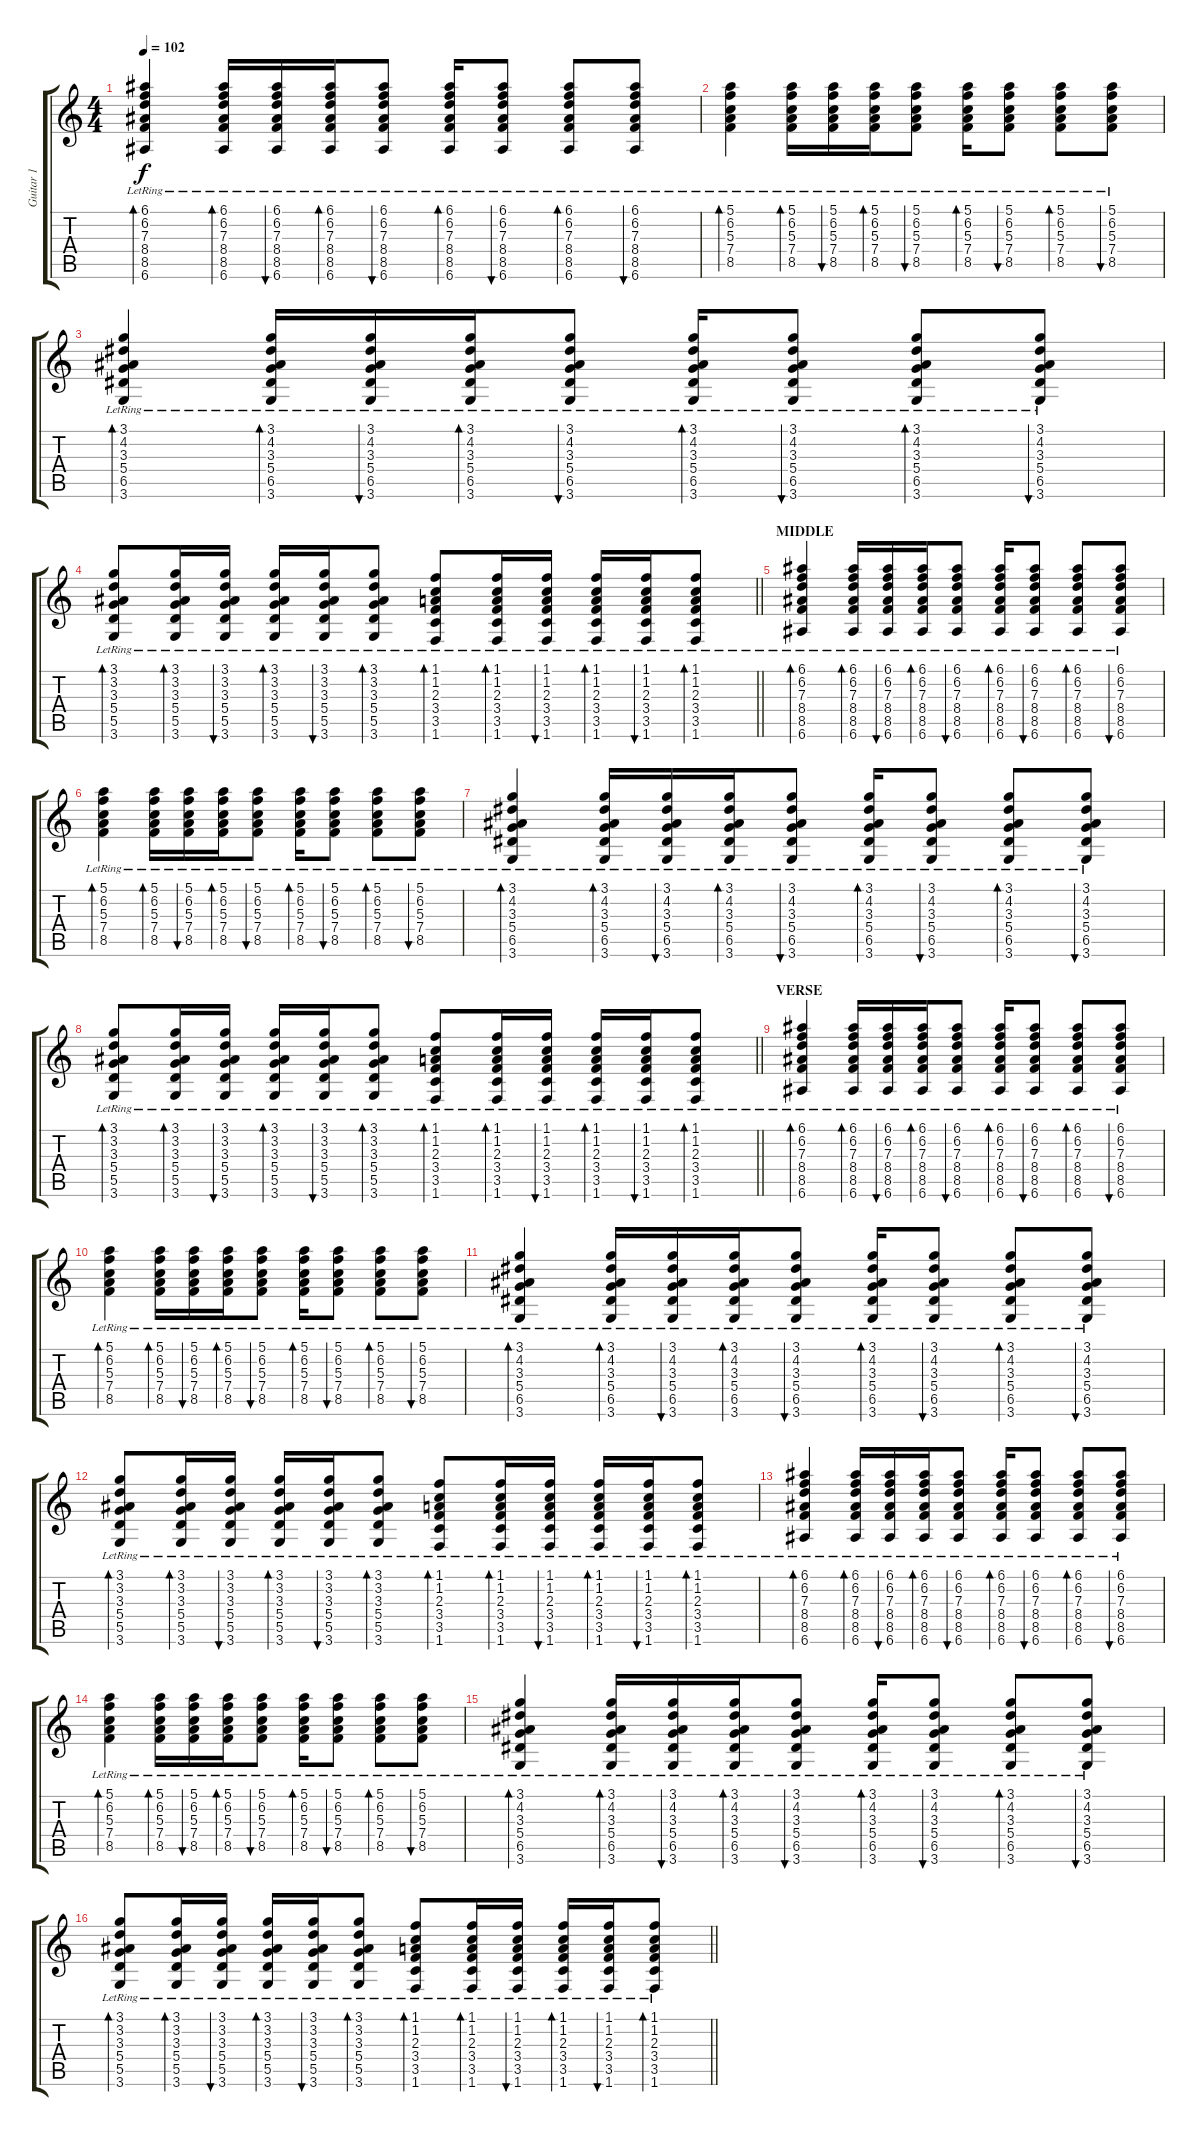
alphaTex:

\track ("Guitar 1" "Guitar 1") {instrument acousticguitarsteel}
\staff {score tabs}
\tuning (E4 B3 G3 D3 A2 E2) {hide}
\ts (4 4)
\tempo 102
\clef g2
\ks c
(6.1{lr} 6.2{lr} 7.3{lr} 8.4{lr} 8.5{lr} 6.6{lr}).4{bd 120 dy f} (6.1{lr} 6.2{lr} 7.3{lr} 8.4{lr} 8.5{lr} 6.6{lr}).16{bd 30} (6.1{lr} 6.2{lr} 7.3{lr} 8.4{lr} 8.5{lr} 6.6{lr}).16{bu 30} (6.1{lr} 6.2{lr} 7.3{lr} 8.4{lr} 8.5{lr} 6.6{lr}).16{bd 30} (6.1{lr} 6.2{lr} 7.3{lr} 8.4{lr} 8.5{lr} 6.6{lr}).8{bu 30} (6.1{lr} 6.2{lr} 7.3{lr} 8.4{lr} 8.5{lr} 6.6{lr}).16{bd 60} (6.1{lr} 6.2{lr} 7.3{lr} 8.4{lr} 8.5{lr} 6.6{lr}).8{bu 60} (6.1{lr} 6.2{lr} 7.3{lr} 8.4{lr} 8.5{lr} 6.6{lr}).8{bd 60} (6.1{lr} 6.2{lr} 7.3{lr} 8.4{lr} 8.5{lr} 6.6{lr}).8{bu 60} |
(5.1{lr} 6.2{lr} 5.3{lr} 7.4{lr} 8.5{lr}).4{bd 120} (5.1{lr} 6.2{lr} 5.3{lr} 7.4{lr} 8.5{lr}).16{bd 30} (5.1{lr} 6.2{lr} 5.3{lr} 7.4{lr} 8.5{lr}).16{bu 30} (5.1{lr} 6.2{lr} 5.3{lr} 7.4{lr} 8.5{lr}).16{bd 30} (5.1{lr} 6.2{lr} 5.3{lr} 7.4{lr} 8.5{lr}).8{bu 30} (5.1{lr} 6.2{lr} 5.3{lr} 7.4{lr} 8.5{lr}).16{bd 60} (5.1{lr} 6.2{lr} 5.3{lr} 7.4{lr} 8.5{lr}).8{bu 60} (5.1{lr} 6.2{lr} 5.3{lr} 7.4{lr} 8.5{lr}).8{bd 60} (5.1{lr} 6.2{lr} 5.3{lr} 7.4{lr} 8.5{lr}).8{bu 60} |
(3.1{lr} 4.2{lr} 3.3{lr} 5.4{lr} 6.5{lr} 3.6{lr}).4{bd 120} (3.1{lr} 4.2{lr} 3.3{lr} 5.4{lr} 6.5{lr} 3.6{lr}).16{bd 30} (3.1{lr} 4.2{lr} 3.3{lr} 5.4{lr} 6.5{lr} 3.6{lr}).16{bu 30} (3.1{lr} 4.2{lr} 3.3{lr} 5.4{lr} 6.5{lr} 3.6{lr}).16{bd 30} (3.1{lr} 4.2{lr} 3.3{lr} 5.4{lr} 6.5{lr} 3.6{lr}).8{bu 30} (3.1{lr} 4.2{lr} 3.3{lr} 5.4{lr} 6.5{lr} 3.6{lr}).16{bd 60} (3.1{lr} 4.2{lr} 3.3{lr} 5.4{lr} 6.5{lr} 3.6{lr}).8{bu 60} (3.1{lr} 4.2{lr} 3.3{lr} 5.4{lr} 6.5{lr} 3.6{lr}).8{bd 60} (3.1{lr} 4.2{lr} 3.3{lr} 5.4{lr} 6.5{lr} 3.6{lr}).8{bu 60} |
\barLineRight lightlight
(3.1{lr} 3.2{lr} 3.3{lr} 5.4{lr} 5.5{lr} 3.6{lr}).8{bd 60} (3.1{lr} 3.2{lr} 3.3{lr} 5.4{lr} 5.5{lr} 3.6{lr}).16{bd 30} (3.1{lr} 3.2{lr} 3.3{lr} 5.4{lr} 5.5{lr} 3.6{lr}).16{bu 30} (3.1{lr} 3.2{lr} 3.3{lr} 5.4{lr} 5.5{lr} 3.6{lr}).16{bd 30} (3.1{lr} 3.2{lr} 3.3{lr} 5.4{lr} 5.5{lr} 3.6{lr}).16{bu 30} (3.1{lr} 3.2{lr} 3.3{lr} 5.4{lr} 5.5{lr} 3.6{lr}).8{bd 30} (1.1{lr} 1.2{lr} 2.3{lr} 3.4{lr} 3.5{lr} 1.6{lr}).8{bd 60} (1.1{lr} 1.2{lr} 2.3{lr} 3.4{lr} 3.5{lr} 1.6{lr}).16{bd 60} (1.1{lr} 1.2{lr} 2.3{lr} 3.4{lr} 3.5{lr} 1.6{lr}).16{bu 60} (1.1{lr} 1.2{lr} 2.3{lr} 3.4{lr} 3.5{lr} 1.6{lr}).16{bd 60} (1.1{lr} 1.2{lr} 2.3{lr} 3.4{lr} 3.5{lr} 1.6{lr}).16{bu 60} (1.1{lr} 1.2{lr} 2.3{lr} 3.4{lr} 3.5{lr} 1.6{lr}).8{bd 60} |
\section ("" "MIDDLE")
(6.1{lr} 6.2{lr} 7.3{lr} 8.4{lr} 8.5{lr} 6.6{lr}).4{bd 120} (6.1{lr} 6.2{lr} 7.3{lr} 8.4{lr} 8.5{lr} 6.6{lr}).16{bd 30} (6.1{lr} 6.2{lr} 7.3{lr} 8.4{lr} 8.5{lr} 6.6{lr}).16{bu 30} (6.1{lr} 6.2{lr} 7.3{lr} 8.4{lr} 8.5{lr} 6.6{lr}).16{bd 30} (6.1{lr} 6.2{lr} 7.3{lr} 8.4{lr} 8.5{lr} 6.6{lr}).8{bu 30} (6.1{lr} 6.2{lr} 7.3{lr} 8.4{lr} 8.5{lr} 6.6{lr}).16{bd 60} (6.1{lr} 6.2{lr} 7.3{lr} 8.4{lr} 8.5{lr} 6.6{lr}).8{bu 60} (6.1{lr} 6.2{lr} 7.3{lr} 8.4{lr} 8.5{lr} 6.6{lr}).8{bd 60} (6.1{lr} 6.2{lr} 7.3{lr} 8.4{lr} 8.5{lr} 6.6{lr}).8{bu 60} |
(5.1{lr} 6.2{lr} 5.3{lr} 7.4{lr} 8.5{lr}).4{bd 120} (5.1{lr} 6.2{lr} 5.3{lr} 7.4{lr} 8.5{lr}).16{bd 30} (5.1{lr} 6.2{lr} 5.3{lr} 7.4{lr} 8.5{lr}).16{bu 30} (5.1{lr} 6.2{lr} 5.3{lr} 7.4{lr} 8.5{lr}).16{bd 30} (5.1{lr} 6.2{lr} 5.3{lr} 7.4{lr} 8.5{lr}).8{bu 30} (5.1{lr} 6.2{lr} 5.3{lr} 7.4{lr} 8.5{lr}).16{bd 60} (5.1{lr} 6.2{lr} 5.3{lr} 7.4{lr} 8.5{lr}).8{bu 60} (5.1{lr} 6.2{lr} 5.3{lr} 7.4{lr} 8.5{lr}).8{bd 60} (5.1{lr} 6.2{lr} 5.3{lr} 7.4{lr} 8.5{lr}).8{bu 60} |
(3.1{lr} 4.2{lr} 3.3{lr} 5.4{lr} 6.5{lr} 3.6{lr}).4{bd 120} (3.1{lr} 4.2{lr} 3.3{lr} 5.4{lr} 6.5{lr} 3.6{lr}).16{bd 30} (3.1{lr} 4.2{lr} 3.3{lr} 5.4{lr} 6.5{lr} 3.6{lr}).16{bu 30} (3.1{lr} 4.2{lr} 3.3{lr} 5.4{lr} 6.5{lr} 3.6{lr}).16{bd 30} (3.1{lr} 4.2{lr} 3.3{lr} 5.4{lr} 6.5{lr} 3.6{lr}).8{bu 30} (3.1{lr} 4.2{lr} 3.3{lr} 5.4{lr} 6.5{lr} 3.6{lr}).16{bd 60} (3.1{lr} 4.2{lr} 3.3{lr} 5.4{lr} 6.5{lr} 3.6{lr}).8{bu 60} (3.1{lr} 4.2{lr} 3.3{lr} 5.4{lr} 6.5{lr} 3.6{lr}).8{bd 60} (3.1{lr} 4.2{lr} 3.3{lr} 5.4{lr} 6.5{lr} 3.6{lr}).8{bu 60} |
\barLineRight lightlight
(3.1{lr} 3.2{lr} 3.3{lr} 5.4{lr} 5.5{lr} 3.6{lr}).8{bd 60} (3.1{lr} 3.2{lr} 3.3{lr} 5.4{lr} 5.5{lr} 3.6{lr}).16{bd 30} (3.1{lr} 3.2{lr} 3.3{lr} 5.4{lr} 5.5{lr} 3.6{lr}).16{bu 30} (3.1{lr} 3.2{lr} 3.3{lr} 5.4{lr} 5.5{lr} 3.6{lr}).16{bd 30} (3.1{lr} 3.2{lr} 3.3{lr} 5.4{lr} 5.5{lr} 3.6{lr}).16{bu 30} (3.1{lr} 3.2{lr} 3.3{lr} 5.4{lr} 5.5{lr} 3.6{lr}).8{bd 30} (1.1{lr} 1.2{lr} 2.3{lr} 3.4{lr} 3.5{lr} 1.6{lr}).8{bd 60} (1.1{lr} 1.2{lr} 2.3{lr} 3.4{lr} 3.5{lr} 1.6{lr}).16{bd 60} (1.1{lr} 1.2{lr} 2.3{lr} 3.4{lr} 3.5{lr} 1.6{lr}).16{bu 60} (1.1{lr} 1.2{lr} 2.3{lr} 3.4{lr} 3.5{lr} 1.6{lr}).16{bd 60} (1.1{lr} 1.2{lr} 2.3{lr} 3.4{lr} 3.5{lr} 1.6{lr}).16{bu 60} (1.1{lr} 1.2{lr} 2.3{lr} 3.4{lr} 3.5{lr} 1.6{lr}).8{bd 60} |
\section ("" "VERSE")
(6.1{lr} 6.2{lr} 7.3{lr} 8.4{lr} 8.5{lr} 6.6{lr}).4{bd 120} (6.1{lr} 6.2{lr} 7.3{lr} 8.4{lr} 8.5{lr} 6.6{lr}).16{bd 30} (6.1{lr} 6.2{lr} 7.3{lr} 8.4{lr} 8.5{lr} 6.6{lr}).16{bu 30} (6.1{lr} 6.2{lr} 7.3{lr} 8.4{lr} 8.5{lr} 6.6{lr}).16{bd 30} (6.1{lr} 6.2{lr} 7.3{lr} 8.4{lr} 8.5{lr} 6.6{lr}).8{bu 30} (6.1{lr} 6.2{lr} 7.3{lr} 8.4{lr} 8.5{lr} 6.6{lr}).16{bd 60} (6.1{lr} 6.2{lr} 7.3{lr} 8.4{lr} 8.5{lr} 6.6{lr}).8{bu 60} (6.1{lr} 6.2{lr} 7.3{lr} 8.4{lr} 8.5{lr} 6.6{lr}).8{bd 60} (6.1{lr} 6.2{lr} 7.3{lr} 8.4{lr} 8.5{lr} 6.6{lr}).8{bu 60} |
(5.1{lr} 6.2{lr} 5.3{lr} 7.4{lr} 8.5{lr}).4{bd 120} (5.1{lr} 6.2{lr} 5.3{lr} 7.4{lr} 8.5{lr}).16{bd 30} (5.1{lr} 6.2{lr} 5.3{lr} 7.4{lr} 8.5{lr}).16{bu 30} (5.1{lr} 6.2{lr} 5.3{lr} 7.4{lr} 8.5{lr}).16{bd 30} (5.1{lr} 6.2{lr} 5.3{lr} 7.4{lr} 8.5{lr}).8{bu 30} (5.1{lr} 6.2{lr} 5.3{lr} 7.4{lr} 8.5{lr}).16{bd 60} (5.1{lr} 6.2{lr} 5.3{lr} 7.4{lr} 8.5{lr}).8{bu 60} (5.1{lr} 6.2{lr} 5.3{lr} 7.4{lr} 8.5{lr}).8{bd 60} (5.1{lr} 6.2{lr} 5.3{lr} 7.4{lr} 8.5{lr}).8{bu 60} |
(3.1{lr} 4.2{lr} 3.3{lr} 5.4{lr} 6.5{lr} 3.6{lr}).4{bd 120} (3.1{lr} 4.2{lr} 3.3{lr} 5.4{lr} 6.5{lr} 3.6{lr}).16{bd 30} (3.1{lr} 4.2{lr} 3.3{lr} 5.4{lr} 6.5{lr} 3.6{lr}).16{bu 30} (3.1{lr} 4.2{lr} 3.3{lr} 5.4{lr} 6.5{lr} 3.6{lr}).16{bd 30} (3.1{lr} 4.2{lr} 3.3{lr} 5.4{lr} 6.5{lr} 3.6{lr}).8{bu 30} (3.1{lr} 4.2{lr} 3.3{lr} 5.4{lr} 6.5{lr} 3.6{lr}).16{bd 60} (3.1{lr} 4.2{lr} 3.3{lr} 5.4{lr} 6.5{lr} 3.6{lr}).8{bu 60} (3.1{lr} 4.2{lr} 3.3{lr} 5.4{lr} 6.5{lr} 3.6{lr}).8{bd 60} (3.1{lr} 4.2{lr} 3.3{lr} 5.4{lr} 6.5{lr} 3.6{lr}).8{bu 60} |
(3.1{lr} 3.2{lr} 3.3{lr} 5.4{lr} 5.5{lr} 3.6{lr}).8{bd 60} (3.1{lr} 3.2{lr} 3.3{lr} 5.4{lr} 5.5{lr} 3.6{lr}).16{bd 30} (3.1{lr} 3.2{lr} 3.3{lr} 5.4{lr} 5.5{lr} 3.6{lr}).16{bu 30} (3.1{lr} 3.2{lr} 3.3{lr} 5.4{lr} 5.5{lr} 3.6{lr}).16{bd 30} (3.1{lr} 3.2{lr} 3.3{lr} 5.4{lr} 5.5{lr} 3.6{lr}).16{bu 30} (3.1{lr} 3.2{lr} 3.3{lr} 5.4{lr} 5.5{lr} 3.6{lr}).8{bd 30} (1.1{lr} 1.2{lr} 2.3{lr} 3.4{lr} 3.5{lr} 1.6{lr}).8{bd 60} (1.1{lr} 1.2{lr} 2.3{lr} 3.4{lr} 3.5{lr} 1.6{lr}).16{bd 60} (1.1{lr} 1.2{lr} 2.3{lr} 3.4{lr} 3.5{lr} 1.6{lr}).16{bu 60} (1.1{lr} 1.2{lr} 2.3{lr} 3.4{lr} 3.5{lr} 1.6{lr}).16{bd 60} (1.1{lr} 1.2{lr} 2.3{lr} 3.4{lr} 3.5{lr} 1.6{lr}).16{bu 60} (1.1{lr} 1.2{lr} 2.3{lr} 3.4{lr} 3.5{lr} 1.6{lr}).8{bd 60} |
(6.1{lr} 6.2{lr} 7.3{lr} 8.4{lr} 8.5{lr} 6.6{lr}).4{bd 120} (6.1{lr} 6.2{lr} 7.3{lr} 8.4{lr} 8.5{lr} 6.6{lr}).16{bd 30} (6.1{lr} 6.2{lr} 7.3{lr} 8.4{lr} 8.5{lr} 6.6{lr}).16{bu 30} (6.1{lr} 6.2{lr} 7.3{lr} 8.4{lr} 8.5{lr} 6.6{lr}).16{bd 30} (6.1{lr} 6.2{lr} 7.3{lr} 8.4{lr} 8.5{lr} 6.6{lr}).8{bu 30} (6.1{lr} 6.2{lr} 7.3{lr} 8.4{lr} 8.5{lr} 6.6{lr}).16{bd 60} (6.1{lr} 6.2{lr} 7.3{lr} 8.4{lr} 8.5{lr} 6.6{lr}).8{bu 60} (6.1{lr} 6.2{lr} 7.3{lr} 8.4{lr} 8.5{lr} 6.6{lr}).8{bd 60} (6.1{lr} 6.2{lr} 7.3{lr} 8.4{lr} 8.5{lr} 6.6{lr}).8{bu 60} |
(5.1{lr} 6.2{lr} 5.3{lr} 7.4{lr} 8.5{lr}).4{bd 120} (5.1{lr} 6.2{lr} 5.3{lr} 7.4{lr} 8.5{lr}).16{bd 30} (5.1{lr} 6.2{lr} 5.3{lr} 7.4{lr} 8.5{lr}).16{bu 30} (5.1{lr} 6.2{lr} 5.3{lr} 7.4{lr} 8.5{lr}).16{bd 30} (5.1{lr} 6.2{lr} 5.3{lr} 7.4{lr} 8.5{lr}).8{bu 30} (5.1{lr} 6.2{lr} 5.3{lr} 7.4{lr} 8.5{lr}).16{bd 60} (5.1{lr} 6.2{lr} 5.3{lr} 7.4{lr} 8.5{lr}).8{bu 60} (5.1{lr} 6.2{lr} 5.3{lr} 7.4{lr} 8.5{lr}).8{bd 60} (5.1{lr} 6.2{lr} 5.3{lr} 7.4{lr} 8.5{lr}).8{bu 60} |
(3.1{lr} 4.2{lr} 3.3{lr} 5.4{lr} 6.5{lr} 3.6{lr}).4{bd 120} (3.1{lr} 4.2{lr} 3.3{lr} 5.4{lr} 6.5{lr} 3.6{lr}).16{bd 30} (3.1{lr} 4.2{lr} 3.3{lr} 5.4{lr} 6.5{lr} 3.6{lr}).16{bu 30} (3.1{lr} 4.2{lr} 3.3{lr} 5.4{lr} 6.5{lr} 3.6{lr}).16{bd 30} (3.1{lr} 4.2{lr} 3.3{lr} 5.4{lr} 6.5{lr} 3.6{lr}).8{bu 30} (3.1{lr} 4.2{lr} 3.3{lr} 5.4{lr} 6.5{lr} 3.6{lr}).16{bd 60} (3.1{lr} 4.2{lr} 3.3{lr} 5.4{lr} 6.5{lr} 3.6{lr}).8{bu 60} (3.1{lr} 4.2{lr} 3.3{lr} 5.4{lr} 6.5{lr} 3.6{lr}).8{bd 60} (3.1{lr} 4.2{lr} 3.3{lr} 5.4{lr} 6.5{lr} 3.6{lr}).8{bu 60} |
\barLineRight lightlight
(3.1{lr} 3.2{lr} 3.3{lr} 5.4{lr} 5.5{lr} 3.6{lr}).8{bd 60} (3.1{lr} 3.2{lr} 3.3{lr} 5.4{lr} 5.5{lr} 3.6{lr}).16{bd 30} (3.1{lr} 3.2{lr} 3.3{lr} 5.4{lr} 5.5{lr} 3.6{lr}).16{bu 30} (3.1{lr} 3.2{lr} 3.3{lr} 5.4{lr} 5.5{lr} 3.6{lr}).16{bd 30} (3.1{lr} 3.2{lr} 3.3{lr} 5.4{lr} 5.5{lr} 3.6{lr}).16{bu 30} (3.1{lr} 3.2{lr} 3.3{lr} 5.4{lr} 5.5{lr} 3.6{lr}).8{bd 30} (1.1{lr} 1.2{lr} 2.3{lr} 3.4{lr} 3.5{lr} 1.6{lr}).8{bd 60} (1.1{lr} 1.2{lr} 2.3{lr} 3.4{lr} 3.5{lr} 1.6{lr}).16{bd 60} (1.1{lr} 1.2{lr} 2.3{lr} 3.4{lr} 3.5{lr} 1.6{lr}).16{bu 60} (1.1{lr} 1.2{lr} 2.3{lr} 3.4{lr} 3.5{lr} 1.6{lr}).16{bd 60} (1.1{lr} 1.2{lr} 2.3{lr} 3.4{lr} 3.5{lr} 1.6{lr}).16{bu 60} (1.1{lr} 1.2{lr} 2.3{lr} 3.4{lr} 3.5{lr} 1.6{lr}).8{bd 60}
